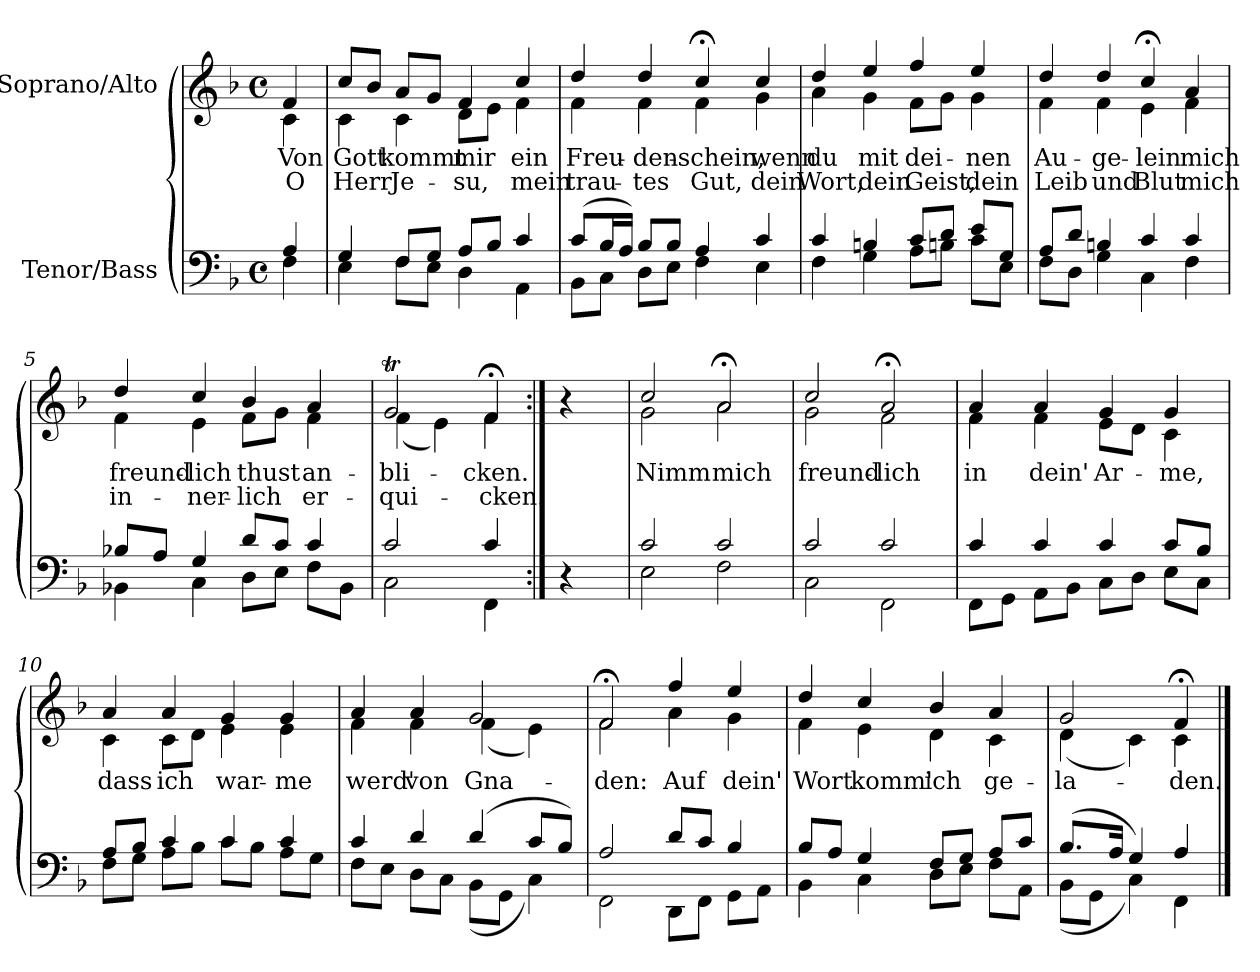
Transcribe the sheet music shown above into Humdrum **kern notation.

**kern	**kern	**text	**text
*part2	*part1	*part1	*part1
*staff2	*staff1	*staff1	*staff1
*I"Tenor/Bass	*I"Soprano/Alto	*	*
*clefF4	*clefG2	*	*
*k[b-]	*k[b-]	*	*
*M4/4	*M4/4	*	*
*met(c)	*met(c)	*	*
=	=	=	=
*^	*	*	*
!	!	!	!LO:LY:b	!LO:LY:b
*	*	*^	*	*
4A/	4F\	4f/	4c\	Von	O
=1	=1	=1	=1	=1	=1
!	!	!	!	!LO:LY:b	!LO:LY:b
4G/	4E\	8cc/L	4c\	Gott	Herr
.	.	8b-/J	.	.	.
!	!	!	!	!LO:LY:b	!LO:LY:b
8F/L	8F\L	8a/L	4c\	kommt	Je-
8G/J	8E\J	8g/J	.	.	.
!	!	!	!	!LO:LY:b	!LO:LY:b
8A/L	4D\	4f/	8d\L	mir	-su,
8B-/J	.	.	8e\J	.	.
!	!	!	!	!LO:LY:b	!LO:LY:b
4c/	4AA\	4cc/	4f\	ein	mein
=2	=2	=2	=2	=2	=2
!	!	!	!	!LO:LY:b	!LO:LY:b
(8c/L	8BB-\L	4dd/	4f\	Freu-	trau-
16B-/L	8C\J	.	.	.	.
16A/JJ)	.	.	.	.	.
!	!	!	!	!LO:LY:b	!LO:LY:b
8B-/L	8D\L	4dd/	4f\	-den-	-tes
8B-/J	8E\J	.	.	.	.
!	!	!	!	!LO:LY:b	!LO:LY:b
4A/	4F\	4cc;</	4f\	-schein,	Gut,
!	!	!	!	!LO:LY:b	!LO:LY:b
4c/	4E\	4cc/	4g\	wenn	dein
=3	=3	=3	=3	=3	=3
!	!	!	!	!LO:LY:b	!LO:LY:b
4c/	4F\	4dd/	4a\	du	Wort,
!	!	!	!	!LO:LY:b	!LO:LY:b
4Bn/	4G\	4ee/	4g\	mit	dein
!	!	!	!	!LO:LY:b	!LO:LY:b
8c/L	8A\L	4ff/	8f\L	dei-	Geist,
8d/J	8Bn\J	.	8g\J	.	.
!	!	!	!	!LO:LY:b	!LO:LY:b
8e/L	8c\L	4ee/	4g\	-nen	dein
8G/J	8E\J	.	.	.	.
!!LO:LB:g=z	!!
=4	=4	=4	=4	=4	=4
!	!	!	!	!LO:LY:b	!LO:LY:b
8A/L	8F\L	4dd/	4f\	Au-	Leib
8d/J	8D\J	.	.	.	.
!	!	!	!	!LO:LY:b	!LO:LY:b
4Bn/	4G\	4dd/	4f\	-ge-	und
!	!	!	!	!LO:LY:b	!LO:LY:b
4c/	4C\	4cc;</	4e\	-lein	Blut
!	!	!	!	!LO:LY:b	!LO:LY:b
4c/	4F\	4a/	4f\	mich	mich
=5	=5	=5	=5	=5	=5
!	!	!	!	!LO:LY:b	!LO:LY:b
8B-X/L	4BB-X\	4dd/	4f\	freund-	in-
8A/J	.	.	.	.	.
!	!	!	!	!LO:LY:b	!LO:LY:b
4G/	4C\	4cc/	4e\	-lich	-ner-
!	!	!	!	!LO:LY:b	!LO:LY:b
8d/L	8D\L	4b-/	8f\L	thust	-lich
8c/J	8E\J	.	8g\J	.	.
!	!	!	!	!LO:LY:b	!LO:LY:b
4c/	8F\L	4a/	4f\	an-	er-
.	8BB-\J	.	.	.	.
=6	=6	=6	=6	=6	=6
!	!	!	!	!LO:LY:b	!LO:LY:b
2c/	2C\	2gT/	(4f\	-bli-	-qui-
.	.	.	4e\)	.	.
!	!	!	!	!LO:LY:b	!LO:LY:b
4c/	4FF\	4f;</	4f\	-cken.	-cken.
*v	*v	*	*	*	*
*	*v	*v	*	*
!!LO:LB:g=z
=6X1:|!	=6X1:|!	=6X1:|!	=6X1:|!
4r	4r	.	.
=7	=7	=7	=7
*^	*	*	*
!	!	!	!LO:LY:b	!
*	*	*^	*	*
2c/	2E\	2cc/	2g\	Nimm	.
!	!	!	!	!LO:LY:b	!
2c/	2F\	2a;</	2a\	mich	.
=8	=8	=8	=8	=8	=8
!	!	!	!	!LO:LY:b	!
2c/	2C\	2cc/	2g\	freund-	.
!	!	!	!	!LO:LY:b	!
2c/	2FF\	2a;</	2f\	-lich	.
=9	=9	=9	=9	=9	=9
!	!	!	!	!LO:LY:b	!
4c/	8FF\L	4a/	4f\	in	.
.	8GG\J	.	.	.	.
!	!	!	!	!LO:LY:b	!
4c/	8AA\L	4a/	4f\	dein'	.
.	8BB-\J	.	.	.	.
!	!	!	!	!LO:LY:b	!
4c/	8C\L	4g/	8e\L	Ar-	.
.	8D\J	.	8d\J	.	.
!	!	!	!	!LO:LY:b	!
8c/L	8E\L	4g/	4c\	-me,	.
8B-/J	8C\J	.	.	.	.
=10	=10	=10	=10	=10	=10
!	!	!	!	!LO:LY:b	!
8A/L	8F\L	4a/	4c\	dass	.
8B-/J	8G\J	.	.	.	.
!	!	!	!	!LO:LY:b	!
4c/	8A\L	4a/	8c\L	ich	.
.	8B-\J	.	8d\J	.	.
!	!	!	!	!LO:LY:b	!
4c/	8c\L	4g/	4e\	war-	.
.	8B-\J	.	.	.	.
!	!	!	!	!LO:LY:b	!
4c/	8A\L	4g/	4e\	-me	.
.	8G\J	.	.	.	.
!!LO:LB:g=z	!!
=11	=11	=11	=11	=11	=11
!	!	!	!	!LO:LY:b	!
4c/	8F\L	4a/	4f\	werd'	.
.	8E\J	.	.	.	.
!	!	!	!	!LO:LY:b	!
4d/	8D\L	4a/	4f\	von	.
.	8C\J	.	.	.	.
!	!	!	!	!LO:LY:b	!
(4d/	(8BB-\L	2g/	(4f\	Gna-	.
.	8GG\J	.	.	.	.
8c/L	4C\)	.	4e\)	.	.
8B-/J)	.	.	.	.	.
=12	=12	=12	=12	=12	=12
!	!	!	!	!LO:LY:b	!
2A/	2FF\	2f;</	2f\	-den:	.
!	!	!	!	!LO:LY:b	!
8d/L	8DD\L	4ff/	4a\	Auf	.
8c/J	8FF\J	.	.	.	.
!	!	!	!	!LO:LY:b	!
4B-/	8GG\L	4ee/	4g\	dein'	.
.	8AA\J	.	.	.	.
=13	=13	=13	=13	=13	=13
!	!	!	!	!LO:LY:b	!
8B-/L	4BB-\	4dd/	4f\	Wort	.
8A/J	.	.	.	.	.
!	!	!	!	!LO:LY:b	!
4G/	4C\	4cc/	4e\	komm'	.
!	!	!	!	!LO:LY:b	!
8F/L	8D\L	4b-/	4d\	ich	.
8G/J	8E\J	.	.	.	.
!	!	!	!	!LO:LY:b	!
8A/L	8F\L	4a/	4c\	ge-	.
8c/J	8AA\J	.	.	.	.
=14	=14	=14	=14	=14	=14
!	!	!	!	!LO:LY:b	!
(8.B-/L	(8BB-\L	2g/	(4d\	-la-	.
.	8GG\J	.	.	.	.
16A/Jk	.	.	.	.	.
4G/)	4C\)	.	4c\)	.	.
!	!	!	!	!LO:LY:b	!
4A/	4FF\	4f;</	4c\	-den.	.
*v	*v	*	*	*	*
*	*v	*v	*	*
==	==	==	==
*-	*-	*-	*-
